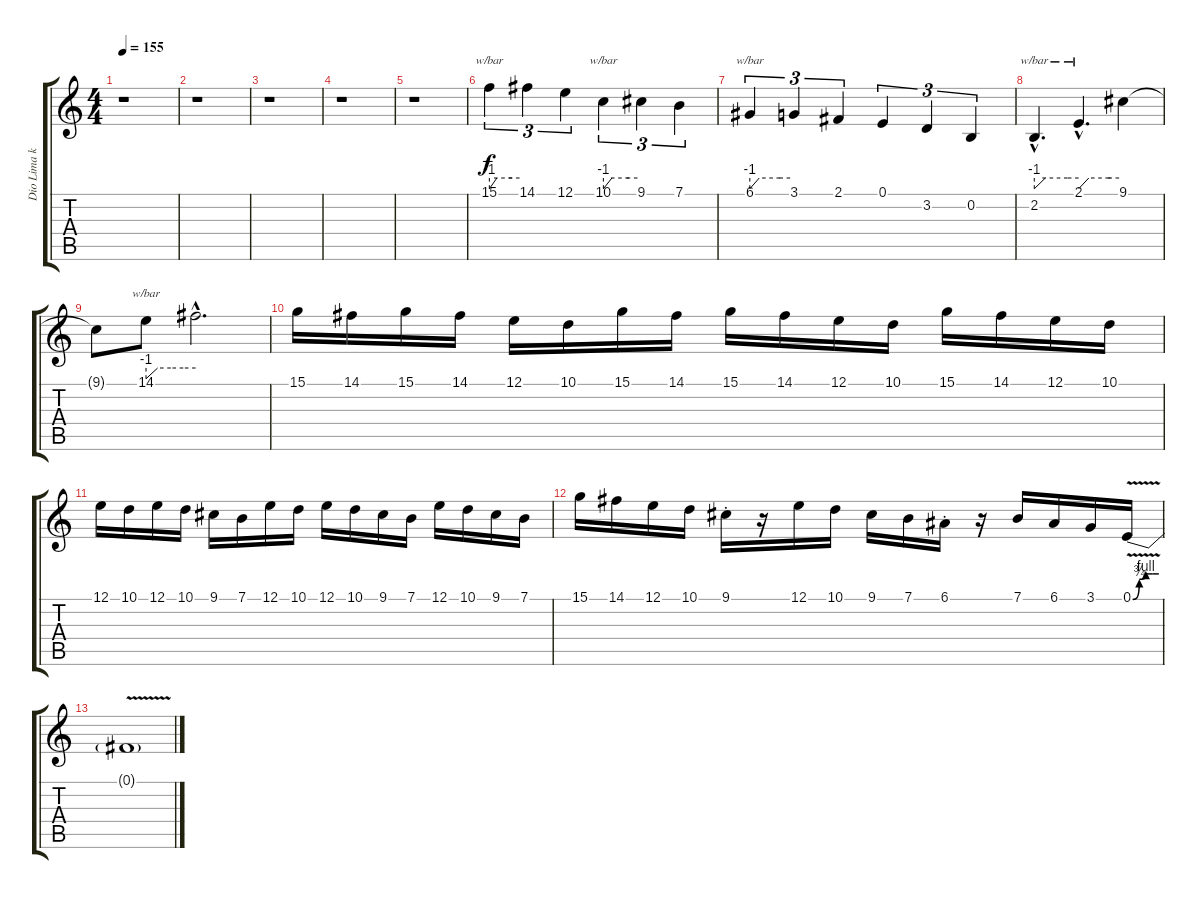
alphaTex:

\track ("Dio Lima keyead " "Dio Lima k") {instrument lead1square}
\staff {score tabs}
\tuning (E4 B3 G3 D3 A2 E2) {hide}
\ts (4 4)
\tempo 155
\clef g2
\ks c
r.1{dy f} |
r.1 |
r.1 |
r.1 |
r.1 |
15.1.4{tu (3 2) tbe (custom default 0 -4 15 0 45 0 60 0) volume 16} 14.1.4{tu (3 2)} 12.1.4{tu (3 2)} 10.1.4{tu (3 2) tbe (custom default 0 -4 15 0 45 0 60 0)} 9.1.4{tu (3 2)} 7.1.4{tu (3 2)} |
6.1.4{tu (3 2) tbe (custom default 0 -4 14 0 45 0 60 0)} 3.1.4{tu (3 2)} 2.1.4{tu (3 2)} 0.1.4{tu (3 2)} 3.2.4{tu (3 2)} 0.2.4{tu (3 2)} |
2.2{hac}.4{d tbe (custom default 0 -4 15 0 45 0 60 0)} 2.1{hac}.4{d tbe (custom default 0 -4 15 0 45 0 47 0 60 0)} 9.1.4 |
9.1{t}.8 14.1.8{tbe (custom default 0 -4 14 0 30 0 45 0 60 0)} 14.1{hac t}.2{d} |
15.1.16 14.1.16 15.1.16 14.1.16 12.1.16 10.1.16 15.1.16 14.1.16 15.1.16 14.1.16 12.1.16 10.1.16 15.1.16 14.1.16 12.1.16 10.1.16 |
12.1.16 10.1.16 12.1.16 10.1.16 9.1.16 7.1.16 12.1.16 10.1.16 12.1.16 10.1.16 9.1.16 7.1.16 12.1.16 10.1.16 9.1.16 7.1.16 |
15.1.16 14.1.16 12.1.16 10.1.16 9.1{st}.16 r.16 12.1.16 10.1.16 9.1.16 7.1.16 6.1{st}.16 r.16 7.1.16 6.1.16 3.1.16 0.1{be (custom 0 0 15 3 30 4 45 4 60 4) v}.16 |
0.1{t}.1
